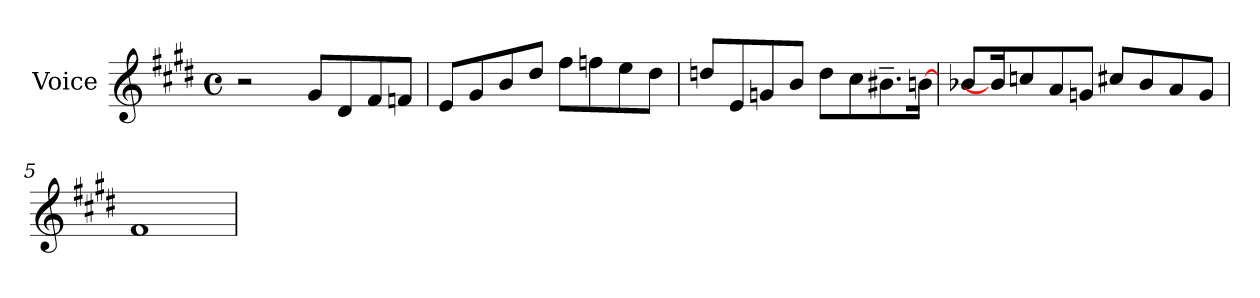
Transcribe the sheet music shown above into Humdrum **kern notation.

**kern
*part1
*staff1
*I"Voice
*I'Voice
*clefG2
*k[f#c#g#d#]
*M4/4
*met(c)
=1
2rcc
8g#/L
8d#/
8f#/
8fn/J
=2
8e/L
8g#/
8b/
8dd#/J
8ff#\L
8ffn\
8ee\
8dd#\J
=3
8ddn/L
8e/
8gn/
8b/J
8dd\L
8cc#\
8.b#X~>\
[16bn\J
=4
8b-X/L
16b\J]
8ccn/
8a/
8gn/J
8cc#X/L
8b-/
8a/
8g/J
=5
1f#
=
*-
